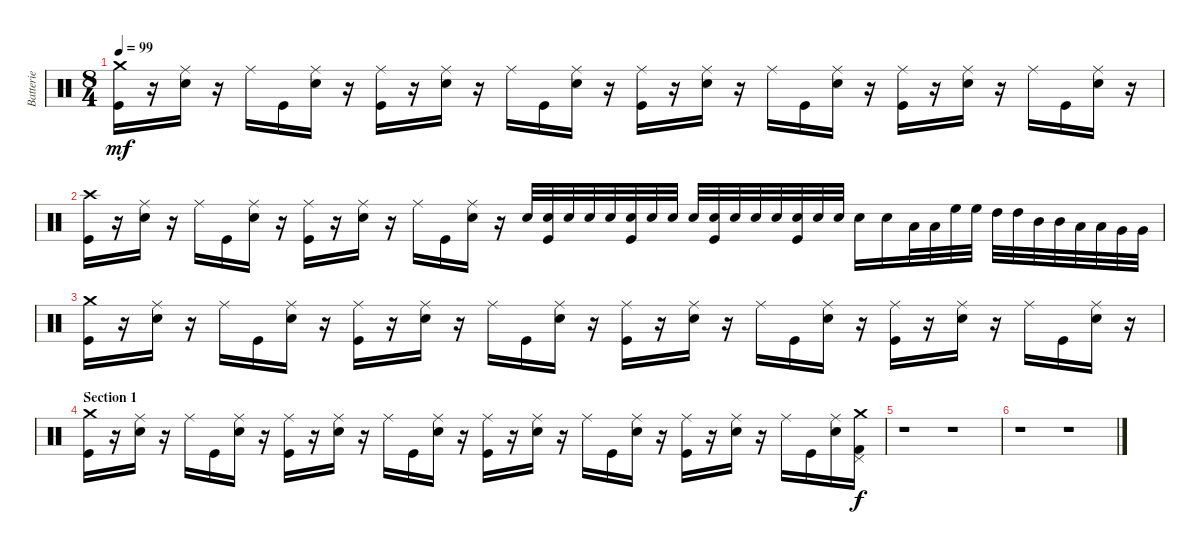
\track ("Batterie" "Batterie") {instrument percussion}
\staff {score}
\articulation defaults
\ts (8 4)
\tempo 99
\clef neutral
\ks c
("Crash medium (hit)" "Kick (hit)").16{dy mf} r.16 ("Ride (middle)" "Electric Snare (hit)").16 r.16 "Ride (middle)".16 "Kick (hit)".16 ("Ride (middle)" "Electric Snare (hit)").16 r.16 ("Ride (middle)" "Kick (hit)").16 r.16 ("Ride (middle)" "Electric Snare (hit)").16 r.16 "Ride (middle)".16 "Kick (hit)".16 ("Ride (middle)" "Electric Snare (hit)").16 r.16 ("Ride (middle)" "Kick (hit)").16 r.16 ("Ride (middle)" "Electric Snare (hit)").16 r.16 "Ride (middle)".16 "Kick (hit)".16 ("Ride (middle)" "Electric Snare (hit)").16 r.16 ("Ride (middle)" "Kick (hit)").16 r.16 ("Ride (middle)" "Electric Snare (hit)").16 r.16 "Ride (middle)".16 "Kick (hit)".16 ("Ride (middle)" "Electric Snare (hit)").16 r.16 |
("Crash high (hit)" "Kick (hit)").16 r.16 ("Ride (middle)" "Electric Snare (hit)").16 r.16 "Ride (middle)".16 "Kick (hit)".16 ("Ride (middle)" "Electric Snare (hit)").16 r.16 ("Ride (middle)" "Kick (hit)").16 r.16 ("Ride (middle)" "Electric Snare (hit)").16 r.16 "Ride (middle)".16 "Kick (hit)".16 ("Ride (middle)" "Electric Snare (hit)").16 r.16 "Electric Snare (hit)".32 ("Electric Snare (hit)" "Kick (hit)").32 "Electric Snare (hit)".32 "Electric Snare (hit)".32 "Electric Snare (hit)".32 ("Electric Snare (hit)" "Kick (hit)").32 "Electric Snare (hit)".32 "Electric Snare (hit)".32 "Electric Snare (hit)".32 ("Electric Snare (hit)" "Kick (hit)").32 "Electric Snare (hit)".32 "Electric Snare (hit)".32 "Electric Snare (hit)".32 ("Electric Snare (hit)" "Kick (hit)").32 "Electric Snare (hit)".32 "Electric Snare (hit)".32 "Electric Snare (hit)".16 "Electric Snare (hit)".16 "Low Floor Tom (hit)".32 "Low Floor Tom (hit)".32 "High Floor Tom (hit)".32 "High Floor Tom (hit)".32 "High Tom (hit)".32 "High Tom (hit)".32 "Mid Tom (hit)".32 "Mid Tom (hit)".32 "Low Tom (hit)".32 "Low Tom (hit)".32 "Very Low Tom (hit)".32 "Very Low Tom (hit)".32 |
("Crash medium (hit)" "Kick (hit)").16 r.16 ("Ride (middle)" "Electric Snare (hit)").16 r.16 "Ride (middle)".16 "Kick (hit)".16 ("Ride (middle)" "Electric Snare (hit)").16 r.16 ("Ride (middle)" "Kick (hit)").16 r.16 ("Ride (middle)" "Electric Snare (hit)").16 r.16 "Ride (middle)".16 "Kick (hit)".16 ("Ride (middle)" "Electric Snare (hit)").16 r.16 ("Ride (middle)" "Kick (hit)").16 r.16 ("Ride (middle)" "Electric Snare (hit)").16 r.16 "Ride (middle)".16 "Kick (hit)".16 ("Ride (middle)" "Electric Snare (hit)").16 r.16 ("Ride (middle)" "Kick (hit)").16 r.16 ("Ride (middle)" "Electric Snare (hit)").16 r.16 "Ride (middle)".16 "Kick (hit)".16 ("Ride (middle)" "Electric Snare (hit)").16 r.16 |
\section ("" "Section 1")
("Crash medium (hit)" "Kick (hit)").16 r.16 ("Ride (middle)" "Electric Snare (hit)").16 r.16 "Ride (middle)".16 "Kick (hit)".16 ("Ride (middle)" "Electric Snare (hit)").16 r.16 ("Ride (middle)" "Kick (hit)").16 r.16 ("Ride (middle)" "Electric Snare (hit)").16 r.16 "Ride (middle)".16 "Kick (hit)".16 ("Ride (middle)" "Electric Snare (hit)").16 r.16 ("Ride (middle)" "Kick (hit)").16 r.16 ("Ride (middle)" "Electric Snare (hit)").16 r.16 "Ride (middle)".16 "Kick (hit)".16 ("Ride (middle)" "Electric Snare (hit)").16 r.16 ("Ride (middle)" "Kick (hit)").16 r.16 ("Ride (middle)" "Electric Snare (hit)").16 r.16 "Ride (middle)".16 "Kick (hit)".16 ("Ride (middle)" "Electric Snare (hit)").16 ("Kick (hit) 2" "Crash medium (hit)" "Pedal Hi-Hat (hit)").16{dy f} |
r.1 r.1 |
r.1 r.1
